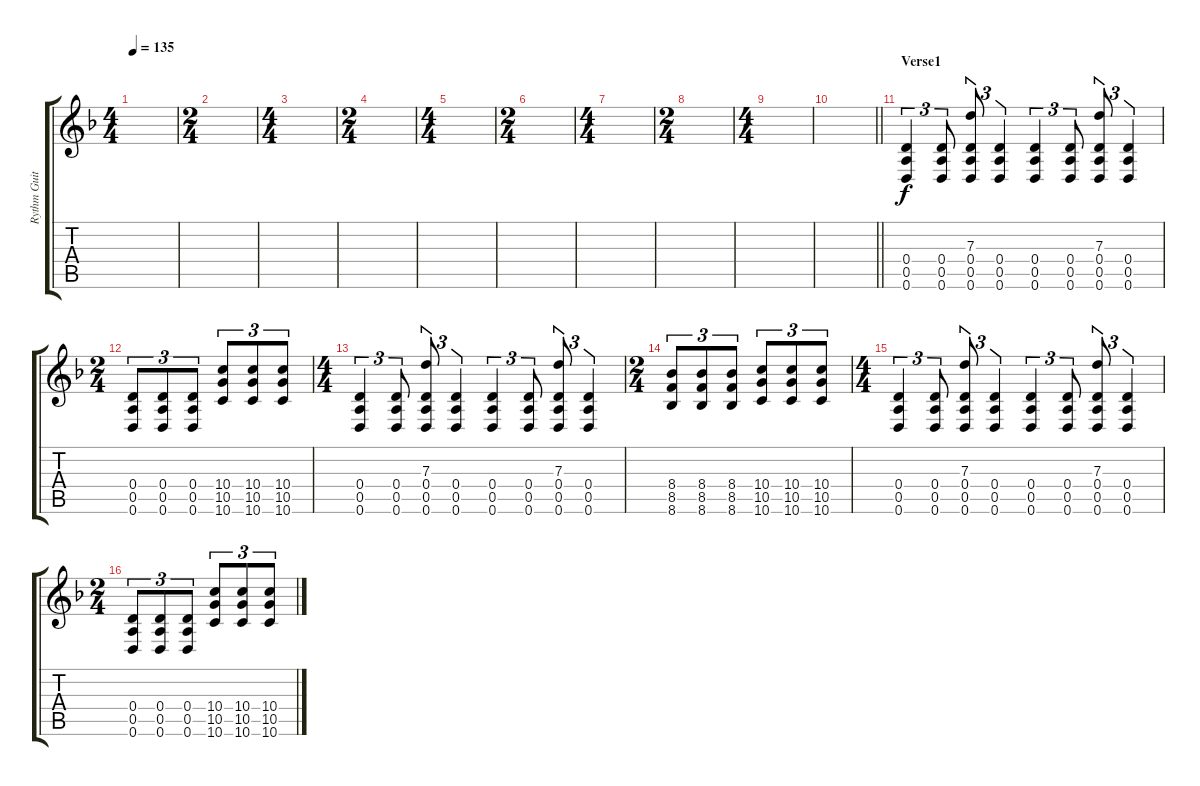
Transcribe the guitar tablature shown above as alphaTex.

\track ("Rythm Guitar" "Rythm Guit") {instrument distortionguitar}
\staff {score tabs}
\tuning (E4 B3 G3 D3 A2 D2) {hide}
\ts (4 4)
\tempo 135
\clef g2
\ks dminor
|
\ts (2 4)
|
\ts (4 4)
|
\ts (2 4)
|
\ts (4 4)
|
\ts (2 4)
|
\ts (4 4)
|
\ts (2 4)
|
\ts (4 4)
|
\barLineRight lightlight
|
\section ("" "Verse1")
(0.4 0.5 0.6).4{tu (3 2)} (0.4 0.5 0.6).8{tu (3 2)} (7.3 0.4 0.5 0.6).8{tu (3 2)} (0.4 0.5 0.6).4{tu (3 2)} (0.4 0.5 0.6).4{tu (3 2)} (0.4 0.5 0.6).8{tu (3 2)} (7.3 0.4 0.5 0.6).8{tu (3 2)} (0.4 0.5 0.6).4{tu (3 2)} |
\ts (2 4)
(0.4 0.5 0.6).8{tu (3 2)} (0.4 0.5 0.6).8{tu (3 2)} (0.4 0.5 0.6).8{tu (3 2)} (10.4 10.5 10.6).8{tu (3 2)} (10.4 10.5 10.6).8{tu (3 2)} (10.4 10.5 10.6).8{tu (3 2)} |
\ts (4 4)
(0.4 0.5 0.6).4{tu (3 2)} (0.4 0.5 0.6).8{tu (3 2)} (7.3 0.4 0.5 0.6).8{tu (3 2)} (0.4 0.5 0.6).4{tu (3 2)} (0.4 0.5 0.6).4{tu (3 2)} (0.4 0.5 0.6).8{tu (3 2)} (7.3 0.4 0.5 0.6).8{tu (3 2)} (0.4 0.5 0.6).4{tu (3 2)} |
\ts (2 4)
(8.4 8.5 8.6).8{tu (3 2)} (8.4 8.5 8.6).8{tu (3 2)} (8.4 8.5 8.6).8{tu (3 2)} (10.4 10.5 10.6).8{tu (3 2)} (10.4 10.5 10.6).8{tu (3 2)} (10.4 10.5 10.6).8{tu (3 2)} |
\ts (4 4)
(0.4 0.5 0.6).4{tu (3 2)} (0.4 0.5 0.6).8{tu (3 2)} (7.3 0.4 0.5 0.6).8{tu (3 2)} (0.4 0.5 0.6).4{tu (3 2)} (0.4 0.5 0.6).4{tu (3 2)} (0.4 0.5 0.6).8{tu (3 2)} (7.3 0.4 0.5 0.6).8{tu (3 2)} (0.4 0.5 0.6).4{tu (3 2)} |
\ts (2 4)
(0.4 0.5 0.6).8{tu (3 2)} (0.4 0.5 0.6).8{tu (3 2)} (0.4 0.5 0.6).8{tu (3 2)} (10.4 10.5 10.6).8{tu (3 2)} (10.4 10.5 10.6).8{tu (3 2)} (10.4 10.5 10.6).8{tu (3 2)}
